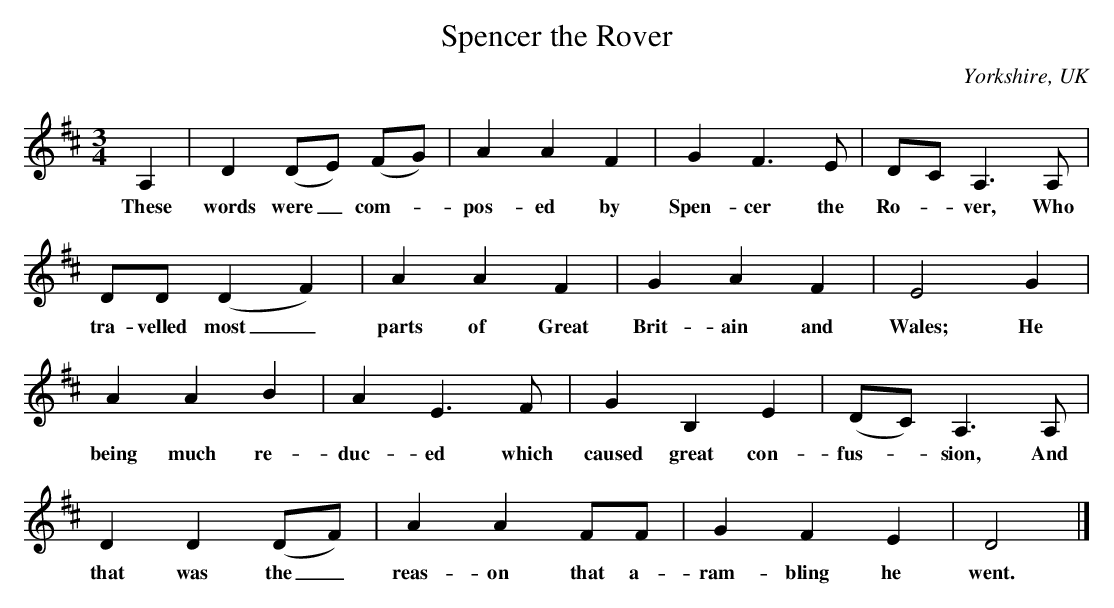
X:1
T:Spencer the Rover
O:Yorkshire, UK
M:3/4
L:1/4
K:D
A,|D (D/E/) (F/G/)|A A F|G F3/2 E/|D/C/ A,3/2 A,/|
w: These words were_ com-_ pos- ed by Spen- cer the Ro-_ ver, Who
D/D/ (D F)|A A F|G A F|E2 G|
w: tra- velled most_ parts of Great Brit- ain and Wales; He
A A B|A E3/2 F/|G B, E|(D/C/) A,3/2 A,/|
w: being much re- duc- ed which caused great con- fus-_ sion, And
D D (D/F/)|A A F/F/|G F E|D2|]
w: that was the_ reas- on that a- ram- bling he went.
